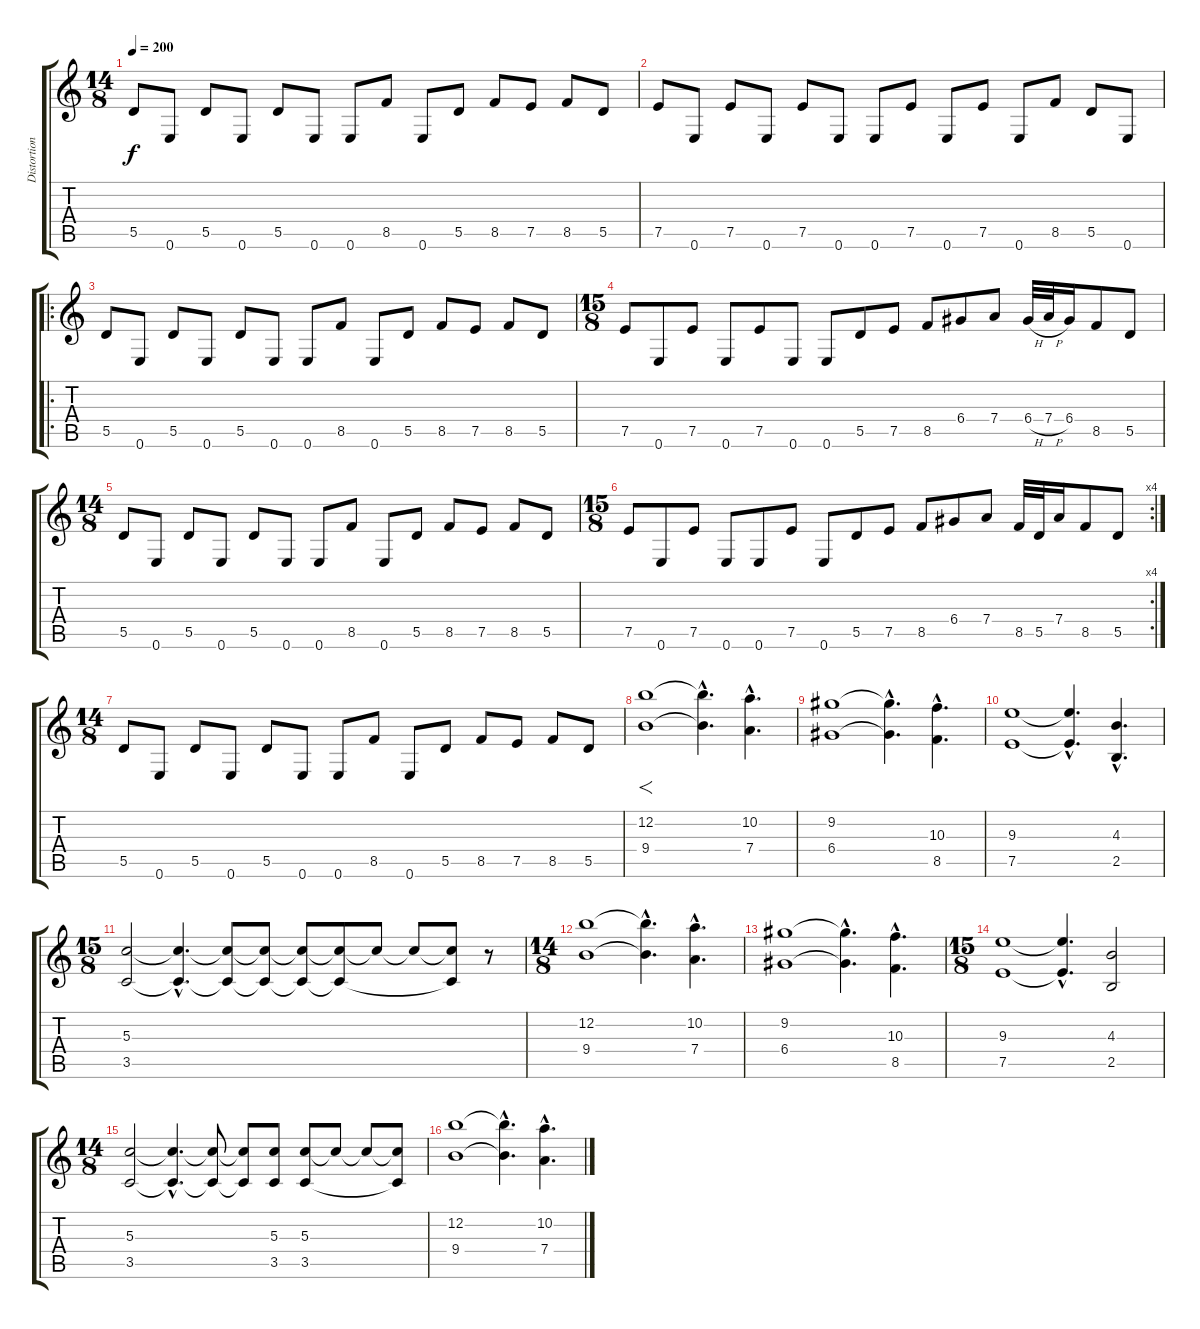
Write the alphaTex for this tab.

\track ("Distortion " "Distortion") {instrument distortionguitar}
\staff {score tabs}
\tuning (E4 B3 G3 D3 A2 E2) {hide}
\ts (14 8)
\tempo 200
\clef g2
\ks c
5.5.8{dy f} 0.6.8 5.5.8 0.6.8 5.5.8 0.6.8 0.6.8 8.5.8 0.6.8 5.5.8 8.5.8 7.5.8 8.5.8 5.5.8 |
7.5.8 0.6.8 7.5.8 0.6.8 7.5.8 0.6.8 0.6.8 7.5.8 0.6.8 7.5.8 0.6.8 8.5.8 5.5.8 0.6.8 |
\ro
5.5.8 0.6.8 5.5.8 0.6.8 5.5.8 0.6.8 0.6.8 8.5.8 0.6.8 5.5.8 8.5.8 7.5.8 8.5.8 5.5.8 |
\ts (15 8)
7.5.8 0.6.8 7.5.8 0.6.8 7.5.8 0.6.8 0.6.8 5.5.8 7.5.8 8.5.8 6.4.8 7.4.8 6.4{h}.32 7.4{h}.32 6.4.16 8.5.8 5.5.8 |
\ts (14 8)
5.5.8 0.6.8 5.5.8 0.6.8 5.5.8 0.6.8 0.6.8 8.5.8 0.6.8 5.5.8 8.5.8 7.5.8 8.5.8 5.5.8 |
\rc 4
\ts (15 8)
7.5.8 0.6.8 7.5.8 0.6.8 0.6.8 7.5.8 0.6.8 5.5.8 7.5.8 8.5.8 6.4.8 7.4.8 8.5.32 5.5.32 7.4.16 8.5.8 5.5.8 |
\ts (14 8)
5.5.8 0.6.8 5.5.8 0.6.8 5.5.8 0.6.8 0.6.8 8.5.8 0.6.8 5.5.8 8.5.8 7.5.8 8.5.8 5.5.8 |
(12.2 9.4).1{f} (12.2{hac t} 9.4{hac t}).4{d} (10.2{hac} 7.4{hac}).4{d} |
(9.2 6.4).1 (9.2{hac t} 6.4{hac t}).4{d} (10.3{hac} 8.5{hac}).4{d} |
(9.3 7.5).1 (9.3{hac t} 7.5{hac t}).4{d} (4.3{hac} 2.5{hac}).4{d} |
\ts (15 8)
(5.3 3.5).2 (5.3{hac t} 3.5{hac t}).4{d} (5.3{t} 3.5{t}).8 (5.3{t} 3.5{t}).8 (5.3{t} 3.5{t}).8 (5.3{t} 3.5{t}).8 5.3{t}.8 5.3{t}.8 (5.3{t} 3.5{t}).8 r.8 |
\ts (14 8)
(12.2 9.4).1 (12.2{hac t} 9.4{hac t}).4{d} (10.2{hac} 7.4{hac}).4{d} |
(9.2 6.4).1 (9.2{hac t} 6.4{hac t}).4{d} (10.3{hac} 8.5{hac}).4{d} |
\ts (15 8)
(9.3 7.5).1 (9.3{hac t} 7.5{hac t}).4{d} (4.3 2.5).2 |
\ts (14 8)
(5.3 3.5).2 (5.3{hac t} 3.5{hac t}).4{d} (5.3{t} 3.5{t}).8 (5.3{t} 3.5{t}).8 (5.3 3.5).8 (5.3 3.5).8 5.3{t}.8 5.3{t}.8 (5.3{t} 3.5{t}).8 |
(12.2 9.4).1 (12.2{hac t} 9.4{hac t}).4{d} (10.2{hac} 7.4{hac}).4{d}
